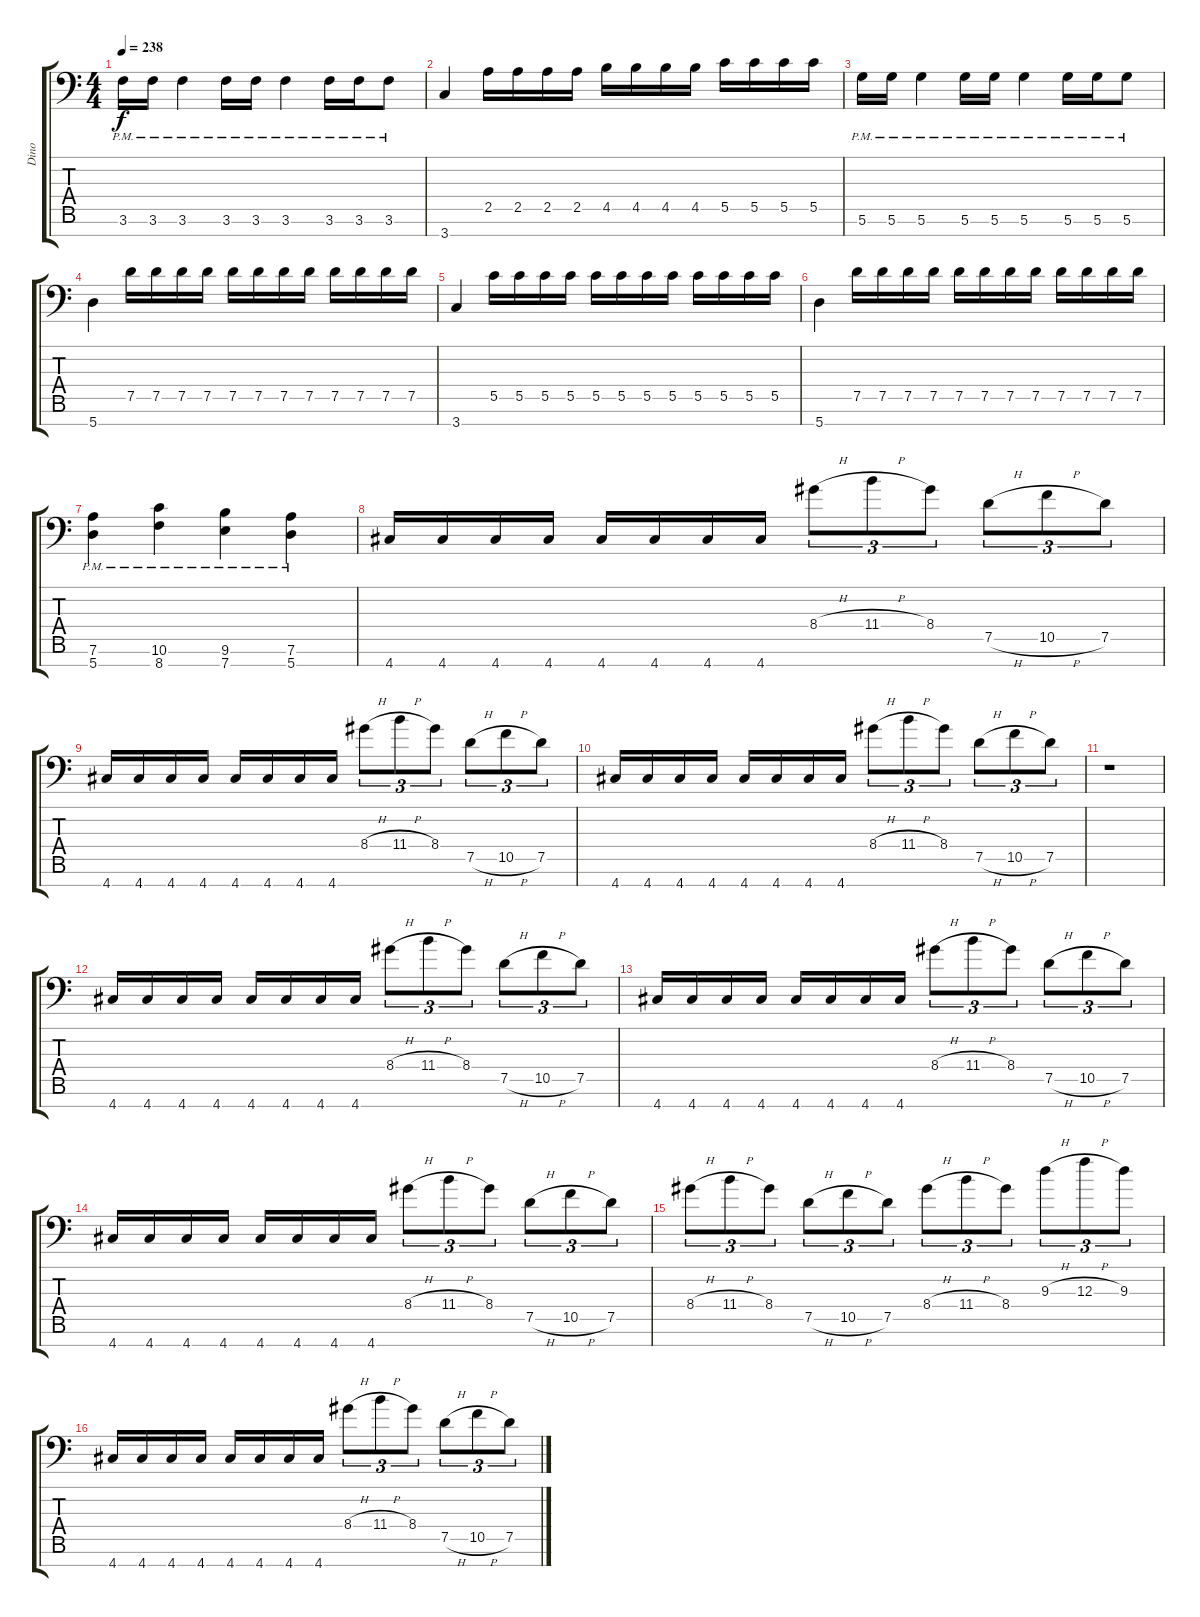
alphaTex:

\track ("Dino" "Dino") {instrument distortionguitar}
\staff {score tabs}
\tuning (D4 A3 F3 C3 G2 D2 A1) {hide}
\ts (4 4)
\tempo 238
\clef f4
\ks c
3.6{pm}.16{dy f} 3.6{pm}.16 3.6{pm}.4 3.6{pm}.16 3.6{pm}.16 3.6{pm}.4 3.6{pm}.16 3.6{pm}.16 3.6{pm}.8 |
3.7.4 2.5.16 2.5.16 2.5.16 2.5.16 4.5.16 4.5.16 4.5.16 4.5.16 5.5.16 5.5.16 5.5.16 5.5.16 |
5.6{pm}.16 5.6{pm}.16 5.6{pm}.4 5.6{pm}.16 5.6{pm}.16 5.6{pm}.4 5.6{pm}.16 5.6{pm}.16 5.6{pm}.8 |
5.7.4 7.5.16 7.5.16 7.5.16 7.5.16 7.5.16 7.5.16 7.5.16 7.5.16 7.5.16 7.5.16 7.5.16 7.5.16 |
3.7.4 5.5.16 5.5.16 5.5.16 5.5.16 5.5.16 5.5.16 5.5.16 5.5.16 5.5.16 5.5.16 5.5.16 5.5.16 |
5.7.4 7.5.16 7.5.16 7.5.16 7.5.16 7.5.16 7.5.16 7.5.16 7.5.16 7.5.16 7.5.16 7.5.16 7.5.16 |
(7.6{pm} 5.7{pm}).4 (10.6{pm} 8.7{pm}).4 (9.6{pm} 7.7{pm}).4 (7.6{pm} 5.7{pm}).4 |
4.7.16 4.7.16 4.7.16 4.7.16 4.7.16 4.7.16 4.7.16 4.7.16 8.4{h}.8{tu (3 2)} 11.4{h}.8{tu (3 2)} 8.4.8{tu (3 2)} 7.5{h}.8{tu (3 2)} 10.5{h}.8{tu (3 2)} 7.5.8{tu (3 2)} |
4.7.16 4.7.16 4.7.16 4.7.16 4.7.16 4.7.16 4.7.16 4.7.16 8.4{h}.8{tu (3 2)} 11.4{h}.8{tu (3 2)} 8.4.8{tu (3 2)} 7.5{h}.8{tu (3 2)} 10.5{h}.8{tu (3 2)} 7.5.8{tu (3 2)} |
4.7.16 4.7.16 4.7.16 4.7.16 4.7.16 4.7.16 4.7.16 4.7.16 8.4{h}.8{tu (3 2)} 11.4{h}.8{tu (3 2)} 8.4.8{tu (3 2)} 7.5{h}.8{tu (3 2)} 10.5{h}.8{tu (3 2)} 7.5.8{tu (3 2)} |
r.1 |
4.7.16 4.7.16 4.7.16 4.7.16 4.7.16 4.7.16 4.7.16 4.7.16 8.4{h}.8{tu (3 2)} 11.4{h}.8{tu (3 2)} 8.4.8{tu (3 2)} 7.5{h}.8{tu (3 2)} 10.5{h}.8{tu (3 2)} 7.5.8{tu (3 2)} |
4.7.16 4.7.16 4.7.16 4.7.16 4.7.16 4.7.16 4.7.16 4.7.16 8.4{h}.8{tu (3 2)} 11.4{h}.8{tu (3 2)} 8.4.8{tu (3 2)} 7.5{h}.8{tu (3 2)} 10.5{h}.8{tu (3 2)} 7.5.8{tu (3 2)} |
4.7.16 4.7.16 4.7.16 4.7.16 4.7.16 4.7.16 4.7.16 4.7.16 8.4{h}.8{tu (3 2)} 11.4{h}.8{tu (3 2)} 8.4.8{tu (3 2)} 7.5{h}.8{tu (3 2)} 10.5{h}.8{tu (3 2)} 7.5.8{tu (3 2)} |
8.4{h}.8{tu (3 2)} 11.4{h}.8{tu (3 2)} 8.4.8{tu (3 2)} 7.5{h}.8{tu (3 2)} 10.5{h}.8{tu (3 2)} 7.5.8{tu (3 2)} 8.4{h}.8{tu (3 2)} 11.4{h}.8{tu (3 2)} 8.4.8{tu (3 2)} 9.3{h}.8{tu (3 2)} 12.3{h}.8{tu (3 2)} 9.3.8{tu (3 2)} |
4.7.16 4.7.16 4.7.16 4.7.16 4.7.16 4.7.16 4.7.16 4.7.16 8.4{h}.8{tu (3 2)} 11.4{h}.8{tu (3 2)} 8.4.8{tu (3 2)} 7.5{h}.8{tu (3 2)} 10.5{h}.8{tu (3 2)} 7.5.8{tu (3 2)}
